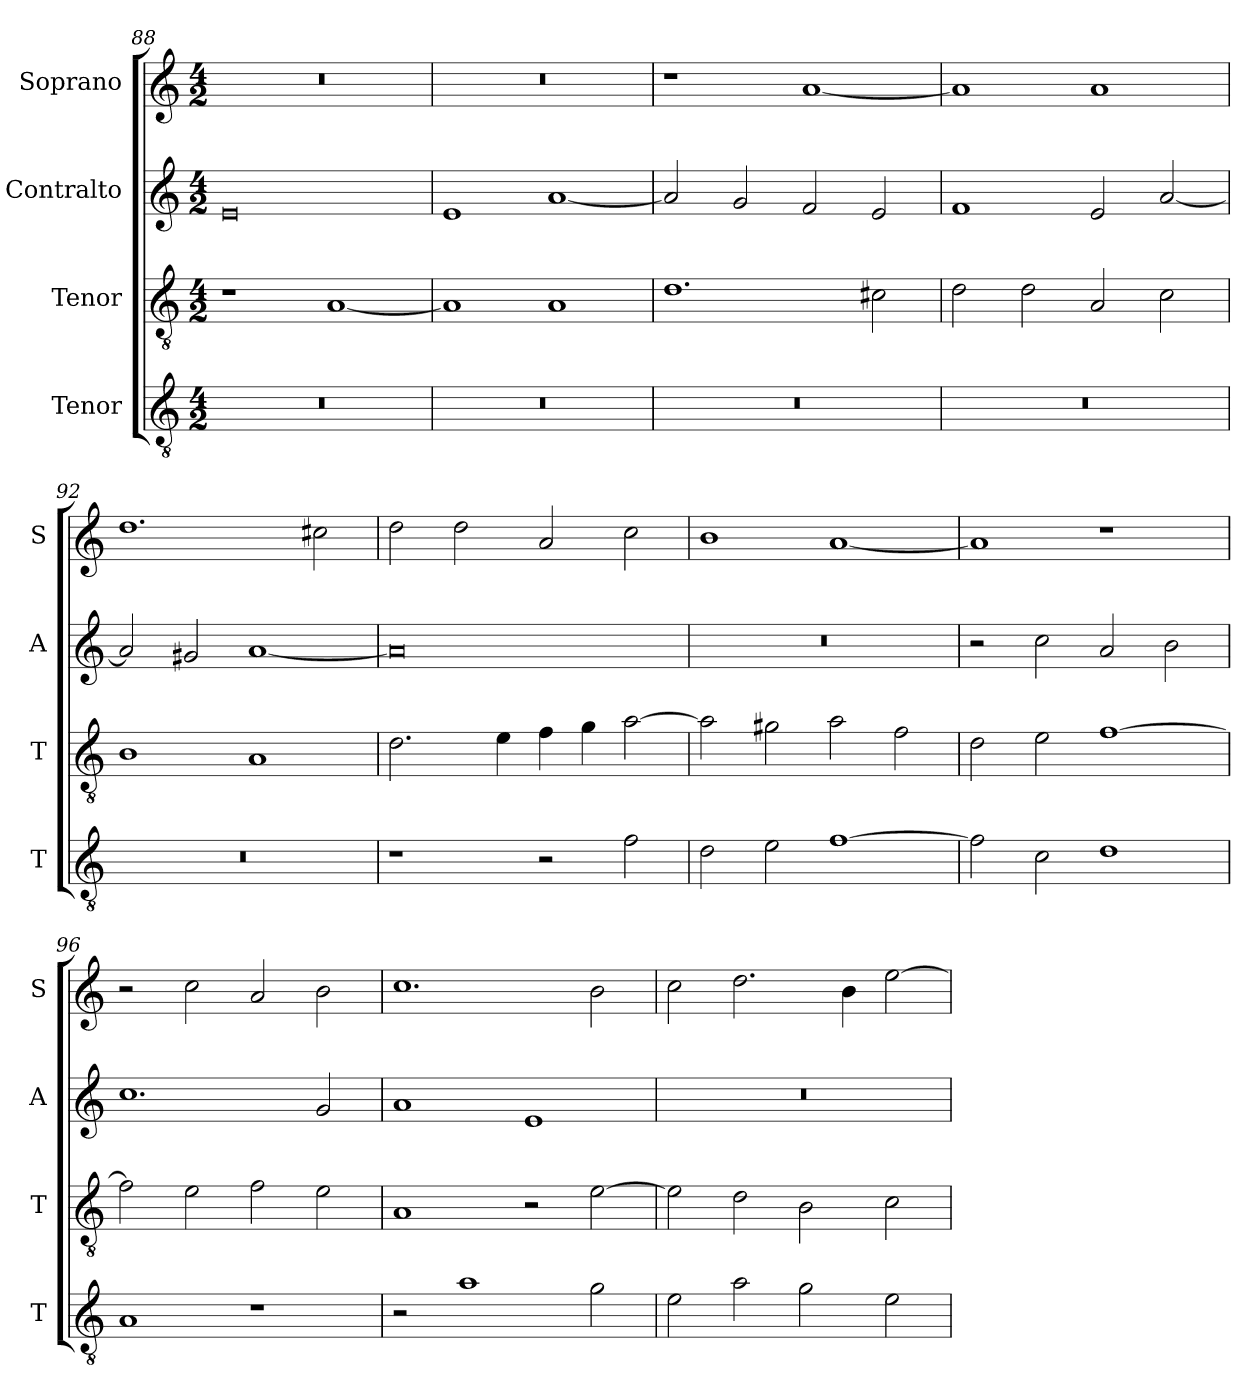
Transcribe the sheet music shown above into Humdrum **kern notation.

**kern	**kern	**kern	**kern
*part4	*part3	*part2	*part1
*staff4	*staff3	*staff2	*staff1
*I"Tenor	*I"Tenor	*I"Contralto	*I"Soprano
*I'T	*I'T	*I'A	*I'S
*clefGv2	*clefGv2	*clefG2	*clefG2
*k[]	*k[]	*k[]	*k[]
*D:dor	*D:dor	*D:dor	*D:dor
*M4/2	*M4/2	*M4/2	*M4/2
=88	=88	=88	=88
0r	1r	0e	0r
.	[1A	.	.
=89	=89	=89	=89
0r	1A]	1e	0r
.	1A	[1a	.
=90	=90	=90	=90
0r	1.d	2a]	1r
.	.	2g	.
.	.	2f	[1a
.	2c#X	2e	.
=91	=91	=91	=91
0r	2d	1f	1a]
.	2d	.	.
.	2A	2e	1a
.	2c	[2a	.
=92	=92	=92	=92
0r	1B	2a]	1.dd
.	.	2g#X	.
.	1A	[1a	.
.	.	.	2cc#X
=93	=93	=93	=93
1r	2.d	0a]	2dd
.	.	.	2dd
.	4e	.	.
2r	4f	.	2a
.	4g	.	.
2f	[2a	.	2cc
=94	=94	=94	=94
2d	2a]	0r	1b
2e	2g#X	.	.
[1f	2a	.	[1a
.	2f	.	.
=95	=95	=95	=95
2f]	2d	2r	1a]
2c	2e	2cc	.
1d	[1f	2a	1r
.	.	2b	.
=96	=96	=96	=96
1A	2f]	1.cc	2r
.	2e	.	2cc
1r	2f	.	2a
.	2e	2g	2b
=97	=97	=97	=97
2r	1A	1a	1.cc
1a	.	.	.
.	2r	1e	.
2g	[2e	.	2b
=98	=98	=98	=98
2e	2e]	0r	2cc
2a	2d	.	2.dd
2g	2B	.	.
.	.	.	4b
2e	2c	.	[2ee
=	=	=	=
*-	*-	*-	*-
